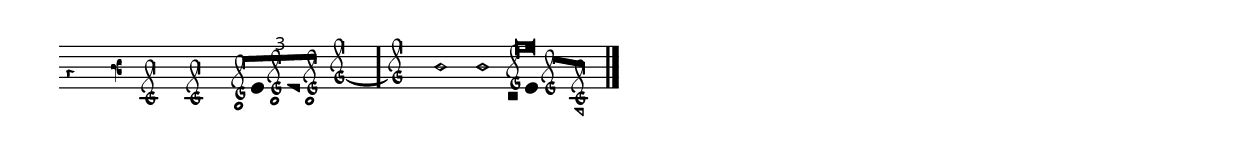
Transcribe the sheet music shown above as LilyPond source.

\version "2.17.25"
\version "2.16.0"

% preliminary LilyJAZZ version for testing purposes

\paper { indent = #0 }

%***********************************************************************
% MAPPING ALISTS / LOOKUP TABLES
%***********************************************************************

% MAPPING ALIST: GLYPH NAME TO UNICODE CHAR NUMBER =====================
#(define jazz-map '(
    ("noteheads.s0jazz" . #xe191) 
    ("noteheads.s1jazz" . #xe192)
    ("noteheads.s2jazz" . #xe193)
    ("noteheads.s0slashjazz" . #xe19c)
    ("noteheads.s1slashjazz" . #xe19d)
    ("noteheads.s2slashjazz" . #xe19e)
    ("noteheads.s2crossjazz" . #xe1a1)
    ("flags.u3jazz" . #xe21c)
    ("flags.u4jazz" . #xe21d)
    ("flags.u5jazz" . #xe21e)
    ("flags.u6jazz" . #xe21f)
    ("flags.u7jazz" . #xe220)
    ("flags.d3jazz" . #xe221)
    ("flags.d4jazz" . #xe222)
    ("flags.d5jazz" . #xe223)
    ("flags.d6jazz" . #xe224)
    ("flags.d7jazz" . #xe225)
    ("flags.ugracejazz" . #xe226)
    ("flags.dgracejazz" . #xe227)
    ("dots.dot" . #xe131)
    ("accidentals.doublesharpjaz" . #xe126)
    ("accidentals.sharpjazz" . #xe10f)
    ("accidentals.naturaljazz" . #xe117)
    ("accidentals.flatjazz" . #xe11b)
    ("accidentals.flatflatjazz" . #xe124)
    ("accidentals.rightparenjaz" . #xe127)
    ("accidentals.leftparenjazz" . #xe128)
    ("rests.mmendjazz" . #xe0f8)
    ("rests.0jazz" . #xe100)
    ("rests.1jazz" . #xe101)
    ("rests.0ojazz" . #xe102)
    ("rests.1ojazz" . #xe103)
    ("rests.2jazz" . #xe108)
    ("rests.3jazz" . #xe10a)
    ("rests.4jazz" . #xe10b)
    ("rests.5jazz" . #xe10c)
    ("rests.6jazz" . #xe10d)
    ("rests.7jazz" . #xe10e)
    ("clefs.Fjazz" . #xe170)
    ("scripts.ufermatajazz" . #xe132)
    ("scripts.dfermatajazz" . #xe133)
    ("scripts.asteriskjazz" . #xe138)
    ("scripts.sforzatojazz" . #xe13b)
    ("scripts.esprjazz" . #xe13c)
    ("scripts.staccatojazz" . #xe13d)
    ("scripts.tenutojazz" . #xe140)
    ("scripts.uportatojazz" . #xe141)
    ("scripts.dportatojazz" . #xe142)
    ("scripts.umarcatojazz" . #xe143)
    ("scripts.dmarcatojazz" . #xe144)
    ("scripts.openjazz" . #xe145)
    ("scripts.stoppedjazz" . #xe148)
    ("scripts.trilljazz" . #xe14d)
    ("scripts.segnojazz" . #xe153)
    ("scripts.varsegnojazz" . #xe154)
    ("scripts.codajazz" . #xe155)
    ("scripts.varcodajazz" . #xe156)
    ("scripts.trill_elementjazz" . #xe15c)
    ("scripts.trilelementjazz" . #xe15f)
    ("scripts.pralljazz" . #xe160)
    ("scripts.prallpralljazz" . #xe162)
    ("clefs.F_changejazz" . #xe171)
    ("clefs.Gjazz" . #xe172)
    ("clefs.G_changejazz" . #xe173)
    ("timesig.C44jazz" . #xe178)
    ("timesig.C22jazz" . #xe179)
    ("zerojazz" . #x0030)
    ("onejazz" . #x0031)
    ("twojazz" . #x0032)
    ("threejazz" . #x0033)
    ("fourjazz" . #x0034)
    ("fivejazz" . #x0035)
    ("sixjazz" . #x0036)
    ("sevenjazz" . #x0037)
    ("eightjazz" . #x0038)
    ("ninejazz" . #x0039)
    ("Fjazz" . #x0046)
    ("fjazz" . #x0066)
    ("mjazz" . #x006d)
    ("pjazz" . #x0070)
    ("rjazz" . #x0072)
    ("sjazz" . #x0073)
    ("zjazz" . #x007a)))                            

#(define jazz-alteration-glyph-name-alist
  '((0 . "accidentals.naturaljazz")
    (-1/2 . "accidentals.flatjazz")
    (1/2 . "accidentals.sharpjazz")
    (1 . "accidentals.doublesharpjaz")
    (-1 . "accidentals.flatflatjazz")))


%***********************************************************************
%  JAZZ GLYPH ACCESS
%***********************************************************************

#(define-markup-command (jazzchar layout props charnum) (number?)
  "char for jazz characters"
    (interpret-markup layout props
      (markup (#:fontsize 5 #:override '(font-name . "LilyJAZZ") #:char charnum))))

% JAZZGLYPH: REPLACEMENT FOR MUSICGLYPH ================================
#(define-markup-command (jazzglyph layout props glyphname) (string?)
  "musicglyph replacemet for jazz (i. e. non-Feta) characters"
    (let* ((charnum (cdr (assoc glyphname  jazz-map))))
    (interpret-markup layout props
      (markup (#:fontsize 5 #:override '(font-name . "LilyJAZZ") #:char charnum)))))


%***********************************************************************
%  JAZZ CLEFS
%***********************************************************************

#(define (jazz-clef grob)
  "jazz clef stencil"
  (let* ((glyphname (string-append (ly:grob-property grob 'glyph-name) "jazz")))    
    (if (pair? (assoc glyphname jazz-map))
        (grob-interpret-markup grob (markup #:jazzglyph glyphname))
        (ly:clef::print grob))))


%***********************************************************************
% KEY SIGNATURES
%***********************************************************************

#(define (jazz-keysig grob)
  "stencil: jazz key signature (including cancellation)"
  (let* ((altlist (ly:grob-property grob 'alteration-alist))
    (c0pos (ly:grob-property grob 'c0-position))
    (keysig-stencil '()))
    (for-each (lambda (alt) 
         (let* ((alteration (if (grob::has-interface grob 'key-cancellation-interface) 0 (cdr alt)))
         (glyphname (assoc-get alteration jazz-alteration-glyph-name-alist ""))
         (padding (cond
           ((< alteration 0) 0.25)  ; any kind of flat
           ((= alteration 0) 0.05)    ;  natural
           ((< alteration 1) 0.1)    ; sharp (less than double sharp)
           (else -0.4)))                ; double sharp
         (ypos (key-signature-interface::alteration-position (car alt) (cdr alt) c0pos))
         (acc-stencil (grob-interpret-markup grob (markup #:raise (/ ypos 2) #:jazzglyph glyphname))))
         (set! keysig-stencil (ly:stencil-combine-at-edge acc-stencil X RIGHT keysig-stencil padding)))) altlist)
    keysig-stencil))


%***********************************************************************
% TIME SIGNATURE
%***********************************************************************

#(define (jazz-timesig grob)
  (let* ((style (ly:grob-property grob 'style))
         (fraction (ly:grob-property grob 'fraction))
         (glyphname (if (equal? style 'C) 
                (cond 
                   ((equal? fraction '(4 . 4)) "timesig.C44jazz")
                   ((equal? fraction '(2 . 2)) "timesig.C22jazz")
                   (else "")) "")))
    (if (equal? glyphname "")
        (ly:time-signature::print grob)
        (grob-interpret-markup grob (markup #:fontsize -5 #:jazzglyph glyphname)))))


%***********************************************************************
% NOTE HEADS
%***********************************************************************

#(define (jazz-notehead grob)
  "stencil: jazz noteheads"
  (let* ((log (ly:grob-property grob 'duration-log)))
     (set! (ly:grob-property grob 'stem-attachment) '(1.0 . 0.35))
     (grob-interpret-markup grob
      (cond 
         ((<= log 0) (markup #:jazzglyph "noteheads.s0jazz"))
         ((<= log 1) (markup #:jazzglyph "noteheads.s1jazz"))  
	 (else  (markup #:jazzglyph "noteheads.s2jazz"))))))

%***********************************************************************
% FLAGS
%***********************************************************************

#(define (jazz-flag grob)
  "stencil: jazz flags"
   (let* ((stem-grob (ly:grob-parent grob X))
          (log (ly:grob-property stem-grob 'duration-log))
          (dir (ly:grob-property stem-grob 'direction))
          (stem-width (* (ly:staff-symbol-line-thickness grob) (ly:grob-property stem-grob 'thickness)))
          (glyphname (string-append "flags." (if (> dir 0) "u" "d") (number->string log) "jazz"))
          (flag-stencil (grob-interpret-markup grob (markup #:jazzglyph glyphname)))
          (flag-pos (cons (* stem-width -1) 0))
          (stroke-style (ly:grob-property grob 'stroke-style))
          (stroke-stencil (if (equal? stroke-style "grace")
                              (if (equal? dir UP) 
                                  (make-line-stencil 0.15 -0.5 -1.6 0.75 -0.6)
                                  (make-line-stencil 0.15 -0.4 1.6 0.85 0.6))
     ;                             (grob-interpret-markup grob (markup #:jazzglyph "flags.ugracejazz"))
     ;                             (grob-interpret-markup grob (markup #:jazzglyph "flags.dgracejazz")))
                              empty-stencil)))
          (ly:stencil-translate (ly:stencil-add flag-stencil stroke-stencil) flag-pos)))


%***********************************************************************
% DOTS (DURATION)
%***********************************************************************

#(define (jazz-dots grob)
  "stencil: jazz duration dots"
  (let* ((dot-count (ly:grob-property grob 'dot-count)))
     (grob-interpret-markup grob (markup
         (if (>= dot-count 1) (markup #:translate '(0.4 . 0) #:jazzglyph "dots.dot") (markup #:null))
         (if (>= dot-count 2) (markup #:translate '(0.25 . 0) #:jazzglyph "dots.dot") (markup #:null))
         (if (>= dot-count 3) (markup #:translate '(0.25 . 0) #:jazzglyph "dots.dot") (markup #:null))
         (if (>= dot-count 4) (markup #:translate '(0.25 . 0) #:jazzglyph "dots.dot") (markup #:null))
         (if (>= dot-count 5) (markup #:translate '(0.25 . 0) #:jazzglyph "dots.dot") (markup #:null))))))         


%***********************************************************************
% ACCIDENTALS
%***********************************************************************

% ACCIDENTALS (MUSICAL CONTEXT) ========================================
#(define (jazz-accidental grob)
   "stencil: jazz accidentals in front of notes or used as suggestions"
  (let* ((alt (ly:grob-property grob 'alteration))
         (show (if (null? (ly:grob-property grob 'forced)) (if (null? (ly:grob-object grob 'tie)) #t #f ) #t )))
    (if (equal? show #t)
      (grob-interpret-markup grob (markup #:jazzglyph (assoc-get alt jazz-alteration-glyph-name-alist "")))
      (ly:accidental-interface::print grob))))

% CAUTIONARY ACCIDENTALS (MUSICAL CONTEXT) =============================
#(define (jazz-accidental-cautionary grob)
   "stencil: jazz cautionary accidentals in front of notes"
  (let* ((alt (ly:grob-property grob 'alteration)))
    (grob-interpret-markup grob
      (case alt 
         ((1) (markup #:concat (
                     #:translate '(0 . -0.05) #:jazzglyph "accidentals.leftparenjazz" 
                     #:jazzglyph "accidentals.doublesharpjaz"                         
                     #:translate '(0 . 0.05) #:jazzglyph "accidentals.rightparenjaz" )))
         ((1/2) (markup #:concat (
                     #:translate '(0 . -0.1) #:jazzglyph "accidentals.leftparenjazz" 
                     #:jazzglyph "accidentals.sharpjazz"                       
                     #:translate '(0 . 0.3) #:jazzglyph "accidentals.rightparenjaz" )))
         ((0) (markup #:concat (
                     #:translate '(0.1 . 0) #:rotate 5 #:jazzglyph "accidentals.leftparenjazz" 
                     #:jazzglyph "accidentals.naturaljazz"                          
                     #:translate '(0.05 . 0.3) #:rotate 5 #:jazzglyph "accidentals.rightparenjaz" )))
         ((-1/2) (markup #:concat (
                     #:translate '(-0.15 . 0.3) #:jazzglyph "accidentals.leftparenjazz" 
                     #:jazzglyph "accidentals.flatjazz"                                   
                     #:translate '(0 . 0.2) #:jazzglyph "accidentals.rightparenjaz" )))   ;   
         ((-1) (markup #:concat (
                     #:translate '(-0.15 . 0.5) #:jazzglyph "accidentals.leftparenjazz" 
                     #:jazzglyph "accidentals.flatflatjazz"                                  
                     #:translate '(-0.1 . 0.4) #:jazzglyph "accidentals.rightparenjaz" )))))))


%***********************************************************************
% RESTS
%***********************************************************************

#(define (jazz-rest grob)
  (let* ((duration (ly:grob-property grob 'duration-log))
         (glyphname (string-append "rests." (number->string duration) "jazz")))
      (grob-interpret-markup grob (markup #:jazzglyph glyphname))))


%***********************************************************************
% DYNAMICS
%***********************************************************************

  sfpp = #(make-dynamic-script  "sfpp" )
% re-defined because of spefilal f with horizontal bar for ligatures/grouping:
  ff = #(make-dynamic-script  "FF" )
  fff = #(make-dynamic-script  "FFF" )
  ffff = #(make-dynamic-script  "FFFF" )
  fffff = #(make-dynamic-script  "FFFFF" )

% to do: make reversible for \jazzOff
#(define-markup-command (dynamic layout props arg)
  (markup?)
  #:category font
  "Use jazz instead of feta for dynamic markup font."
  (interpret-markup layout props (markup #:fontsize 5 #:override '(font-name . "LilyJAZZ") arg)))



%***********************************************************************
% ACCENTS
%***********************************************************************

#(define (jazz-articulation grob)
  (let* ((dir (ly:grob-property grob 'direction))
           (var (ly:grob-property grob 'script-stencil))
           (glyphname (if (= dir DOWN) (car (cdr var)) (cdr (cdr var))))
           (jazzchar (assoc-get (string-append "scripts." glyphname "jazz") jazz-map 0 )))
     (if (> jazzchar 0) 
         (grob-interpret-markup grob (markup #:jazzchar jazzchar))
         (ly:script-interface::print grob))))


fermataMarkup =
#(make-music 'MultiMeasureTextEvent
             'tweaks (list
                      ;; Set the 'text based on the 'direction
                      (cons 'text (lambda (grob)
                                    (if (eq? (ly:grob-property grob 'direction) DOWN)
                                        (markup #:concat (" " #:jazzglyph "scripts.dfermatajazz"))
                                        (markup #:concat (" " #:jazzglyph "scripts.ufermatajazz")))))
                      (cons 'outside-staff-priority 40)
                      (cons 'outside-staff-padding 0)))


makeUnpurePureContainer =
        #(ly:make-unpure-pure-container
       ly:grob::stencil-height
       (lambda (grob start end) (ly:grob::stencil-height grob)))  


jazzOn = {
  \override Staff.Clef #'stencil = #jazz-clef
  \override Score.BarNumber #'stencil = ##f
  
  \override Staff.KeySignature #'stencil = #jazz-keysig
  \override Staff.KeyCancellation #'stencil = #jazz-keysig

  \override Staff.TimeSignature #'stencil = #jazz-timesig
  
  \override Staff.NoteHead #'stencil = #jazz-notehead  
  \override Staff.NoteHead #'Y-extent = \makeUnpurePureContainer
  
  \override Staff.Stem #'thickness = #2
  \override Staff.Beam #'beam-thickness = #0.55
  \override Staff.Flag #'stencil = #jazz-flag
  \override Staff.Flag #'Y-extent = \makeUnpurePureContainer

  \override Staff.Dots #'stencil = #jazz-dots
  \override Staff.Accidental #'stencil = #jazz-accidental
  \override Staff.Accidental #'Y-extent = \makeUnpurePureContainer
  
  \override Staff.AccidentalCautionary #'stencil = #jazz-accidental-cautionary
  \override Staff.AccidentalCautionary #'Y-extent = \makeUnpurePureContainer

  \override Staff.AccidentalSuggestion #'stencil = #jazz-accidental
  \override Staff.AccidentalSuggestion #'Y-extent = \makeUnpurePureContainer
        
  \override Staff.Script #'stencil = #jazz-articulation        
  
  \override Staff.Rest #'stencil = #jazz-rest
  \override Staff.Slur #'thickness = #2.5
  \override Staff.Tie #'thickness = #2.5
  \override Staff.BarLine #'hair-thickness = #3  
  \override Score.BarNumber #'font-name = #"LilyJAZZ Text"

  \override Staff.TimeSignature #'font-name = #"LilyJAZZ"
  \override Staff.TimeSignature #'font-size = #5
  
  \override Staff.DynamicText #'font-name = #"LilyJAZZ"
  \override Staff.DynamicText #'font-size = #6

  \override Score.RehearsalMark #'font-name = #"LilyJAZZ Text"
  \override Score.MetronomeMark #'font-name = #"LilyJAZZ Text"

  \override Staff.TextScript #'font-name = #"LilyJAZZ Text"   
  \override Staff.TextScript #'font-size = #1

  \override Staff.InstrumentName #'font-name = #"LilyJAZZ Text"   
  
  \override Staff.TupletNumber #'font-name = "LilyJAZZ Text"
  \override Staff.TupletBracket #'thickness = #1.5
  
  \override Score.VoltaBracket #'font-name = #"LilyJAZZ Text"
  \override Score.VoltaBracket #'font-size = #0
  \override Score.VoltaBracket #'thickness = #2
}

jazzOff = {
  \revert Staff.Clef #'stencil
  
  \revert Staff.KeySignature #'stencil
  \revert Staff.KeyCancellation #'stenci
  
  \revert Staff.TimeSignature #'stencil

  \revert Staff.NoteHead #'stencil
  \revert Staff.NoteHead #'Y-extent
  \revert Staff.Stem #'thickness
  \revert Staff.Beam #'beam-thickness
  \revert Staff.Flag #'stencil
  \revert Staff.Dots #'stencil
  \revert Staff.Accidental #'stencil
  \revert Staff.AccidentalCautionary #'stencil
  \revert Staff.AccidentalSuggestion #'stencil
  \revert Staff.Script #'stencil 
  \revert Staff.Rest #'stencil
  \revert Staff.Slur #'thickness 
  \revert Staff.Tie #'thickness
  \revert Staff.BarLine #'hair-thickness
  \revert Score.BarNumber #'font-name
  \revert Staff.TimeSignature #'font-name
  \revert Staff.TimeSignature #'font-size
  \revert Staff.DynamicText #'font-name
  \revert Staff.DynamicText #'font-size
  \revert Score.RehearsalMark #'font-name
  \revert Score.MetronomeMark #'font-name
  \revert Staff.TextScript #'font-name  
  \revert Staff.TextScript #'font-size
  \revert Staff.InstrumentName #'font-name   
  \revert Staff.TupletNumber #'font-name
  \revert Staff.TupletBracket #'thickness
  \revert Score.VoltaBracket #'font-name
  \revert Score.VoltaBracket #'font-size
  \revert Score.VoltaBracket #'thickness
}





\score {
  \new Staff {
    \jazzOn
    c'4 c' \tuplet 3/2 { d'8-- es'-- e'-- } g'4 ~ |
    g'4 r r8 f'-^ \noBeam es' c'-> \bar "|."
  }
}